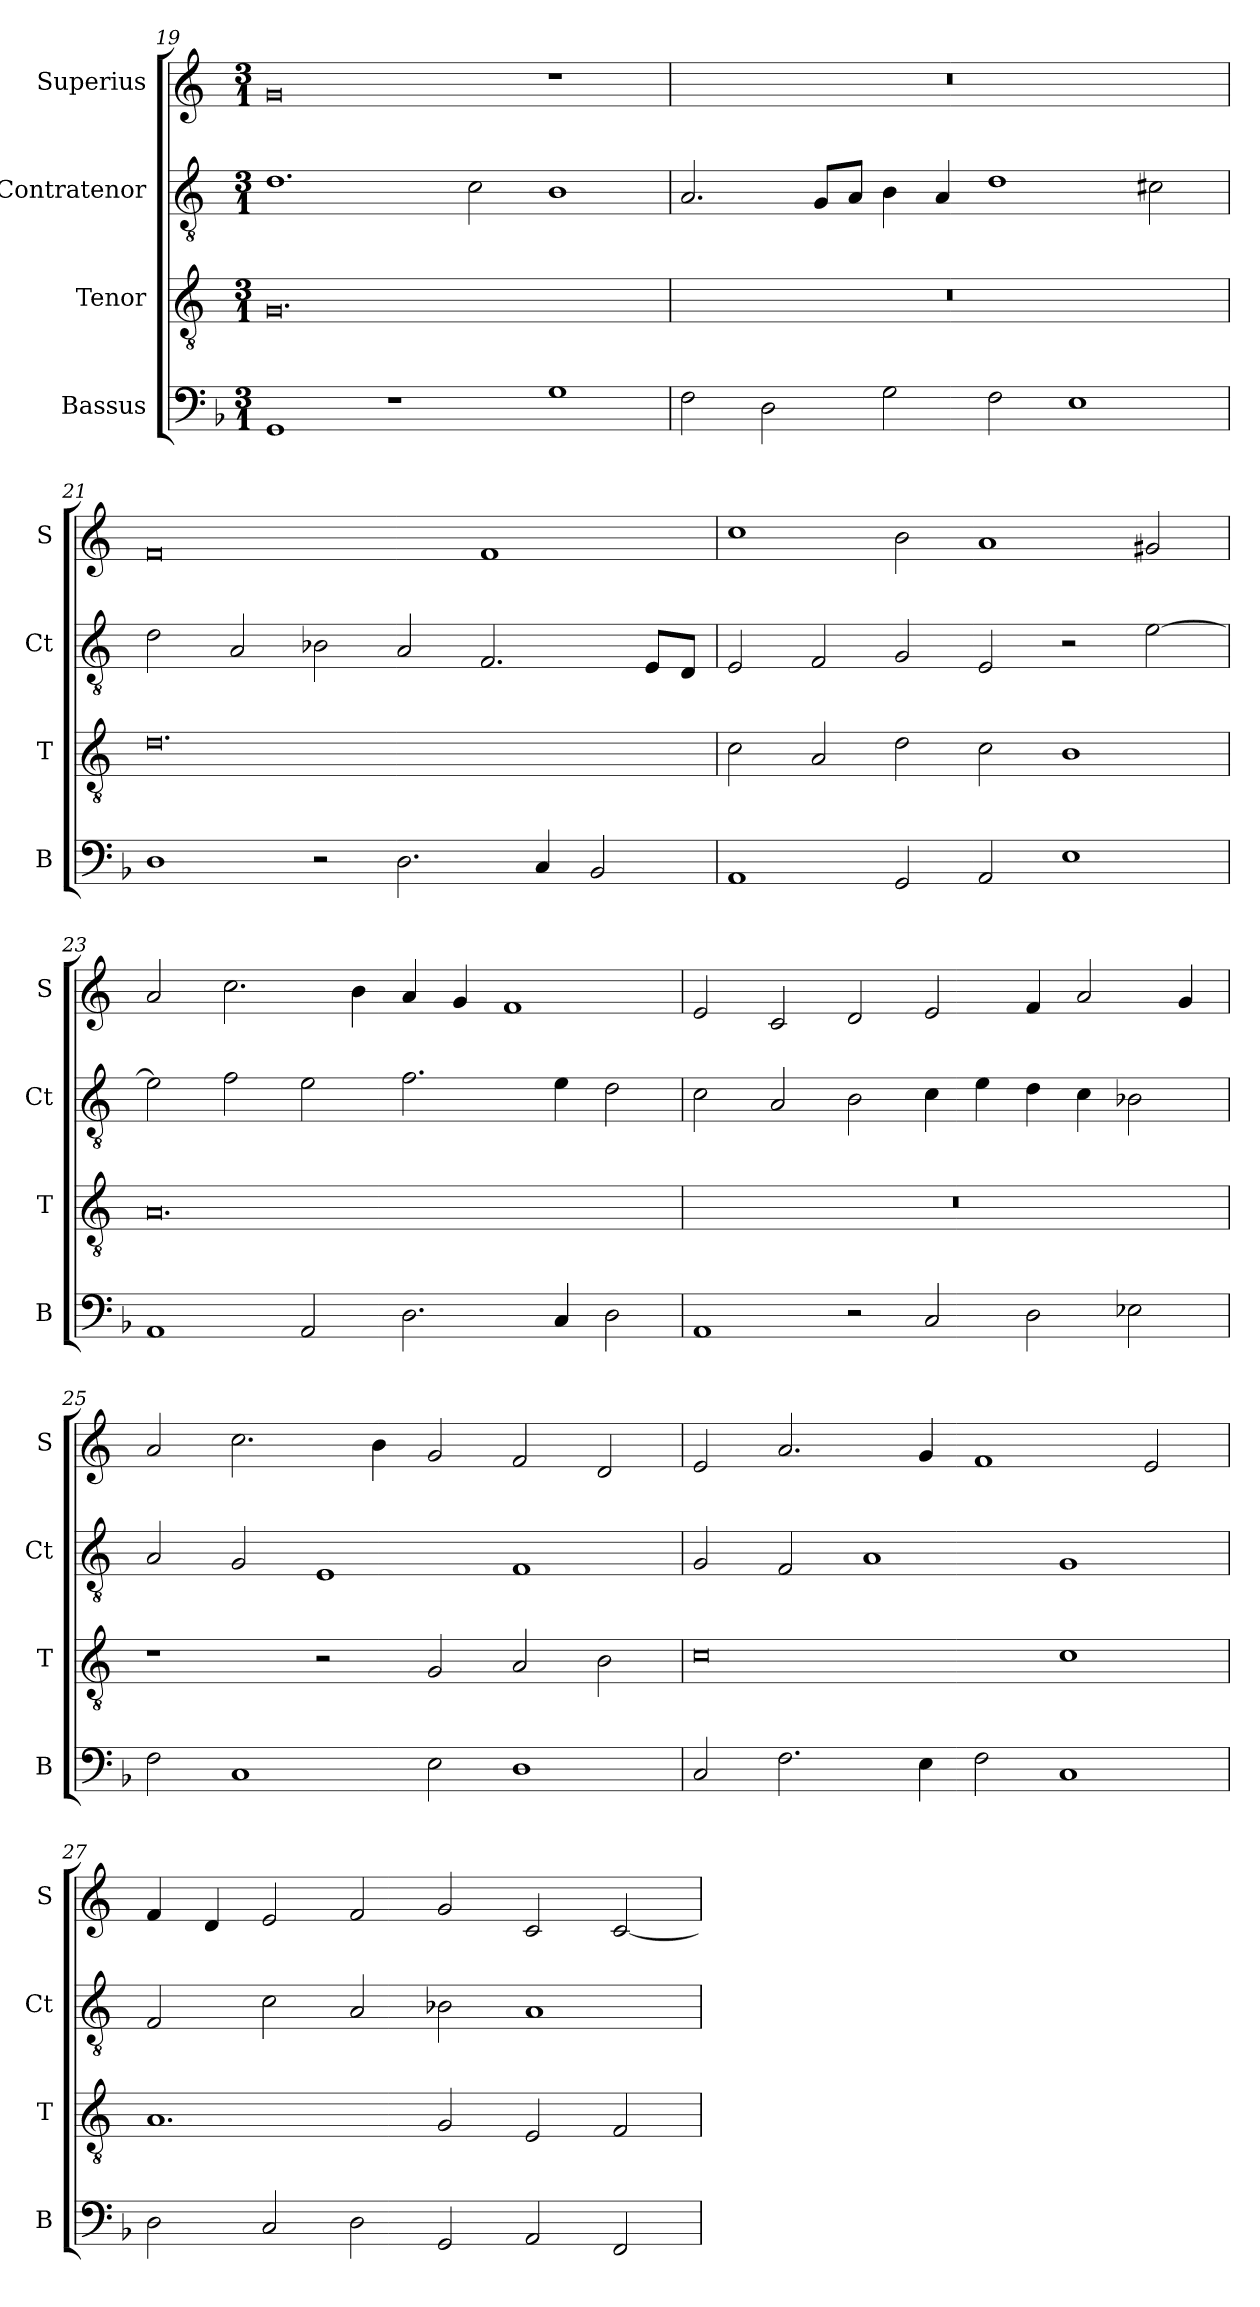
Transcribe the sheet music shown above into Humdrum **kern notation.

**kern	**kern	**kern	**kern
*part4	*part3	*part2	*part1
*staff4	*staff3	*staff2	*staff1
*I"Bassus	*I"Tenor	*I"Contratenor	*I"Superius
*I'B	*I'T	*I'Ct	*I'S
*clefF4	*clefGv2	*clefGv2	*clefG2
*k[b-]	*k[]	*k[]	*k[]
*M3/1	*M3/1	*M3/1	*M3/1
=19	=19	=19	=19
1GG	0.G	1.d	0g
1r	.	.	.
.	.	2c\	.
1G	.	1B	1r
=20	=20	=20	=20
2F\	0.r	2.A/	0.r
2D\	.	.	.
.	.	8G/L	.
.	.	8A/J	.
2G\	.	4B\	.
.	.	4A/	.
2F\	.	1d	.
1E	.	.	.
.	.	2c#X\	.
=21	=21	=21	=21
1D	0.d	2d\	0f
.	.	2A/	.
2r	.	2B-X\	.
2.D\	.	2A/	.
.	.	2.F/	1f
4C/	.	.	.
2BB-/	.	.	.
.	.	8E/L	.
.	.	8D/J	.
=22	=22	=22	=22
1AA	2c\	2E/	1cc
.	2A/	2F/	.
2GG/	2d\	2G/	2b\
2AA/	2c\	2E/	1a
1E	1B	2r	.
.	.	[2e\	2g#X/
=23	=23	=23	=23
1AA	0.A	2e\]	2a/
.	.	2f\	2.cc\
2AA/	.	2e\	.
.	.	.	4b\
2.D\	.	2.f\	4a/
.	.	.	4g/
.	.	.	1f
4C/	.	4e\	.
2D\	.	2d\	.
=24	=24	=24	=24
1AA	0.r	2c\	2e/
.	.	2A/	2c/
2r	.	2B\	2d/
2C/	.	4c\	2e/
.	.	4e\	.
2D\	.	4d\	4f/
.	.	4c\	2a/
2E-X\	.	2B-X\	.
.	.	.	4g/
=25	=25	=25	=25
2F\	1r	2A/	2a/
1C	.	2G/	2.cc\
.	2r	1E	.
.	.	.	4b\
2E\	2G/	.	2g/
1D	2A/	1F	2f/
.	2B\	.	2d/
=26	=26	=26	=26
2C/	0c	2G/	2e/
2.F\	.	2F/	2.a/
.	.	1A	.
4E\	.	.	4g/
2F\	.	.	1f
1C	1c	1G	.
.	.	.	2e/
=27	=27	=27	=27
2D\	1.A	2F/	4f/
.	.	.	4d/
2C/	.	2c\	2e/
2D\	.	2A/	2f/
2GG/	2G/	2B-X\	2g/
2AA/	2E/	1A	2c/
2FF/	2F/	.	[2c/
=	=	=	=
*-	*-	*-	*-
